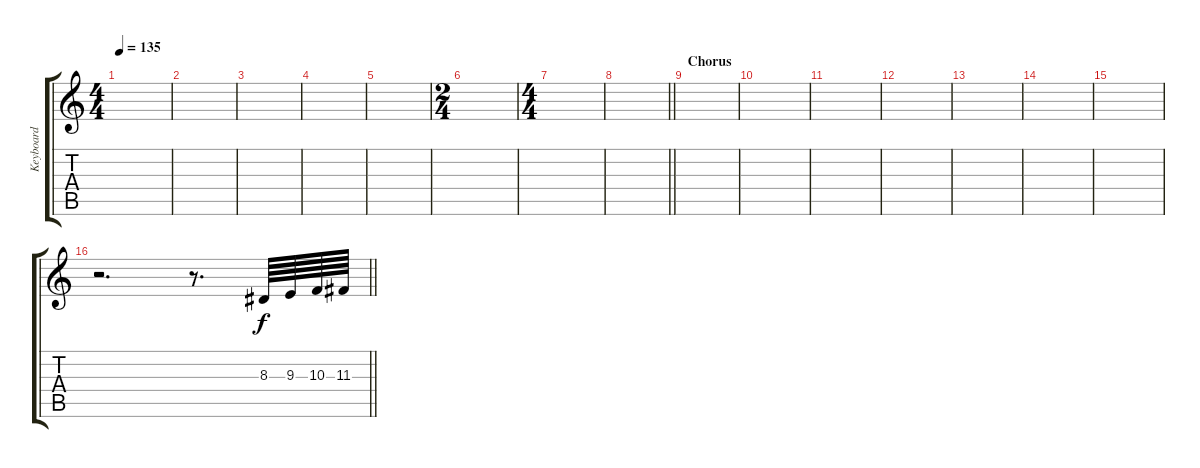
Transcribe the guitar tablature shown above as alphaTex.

\track ("Keyboard" "Keyboard") {instrument electricpiano1}
\staff {score tabs}
\tuning (E4 B3 G3 D3 A2 E2) {hide}
\ts (4 4)
\tempo 135
\clef g2
\ks c
|
|
|
|
|
\ts (2 4)
|
\ts (4 4)
|
\barLineRight lightlight
|
\section ("" "Chorus")
|
|
|
|
|
|
|
\barLineRight lightlight
r.2{d} r.8{d} 8.3.64 9.3.64 10.3.64 11.3.64
